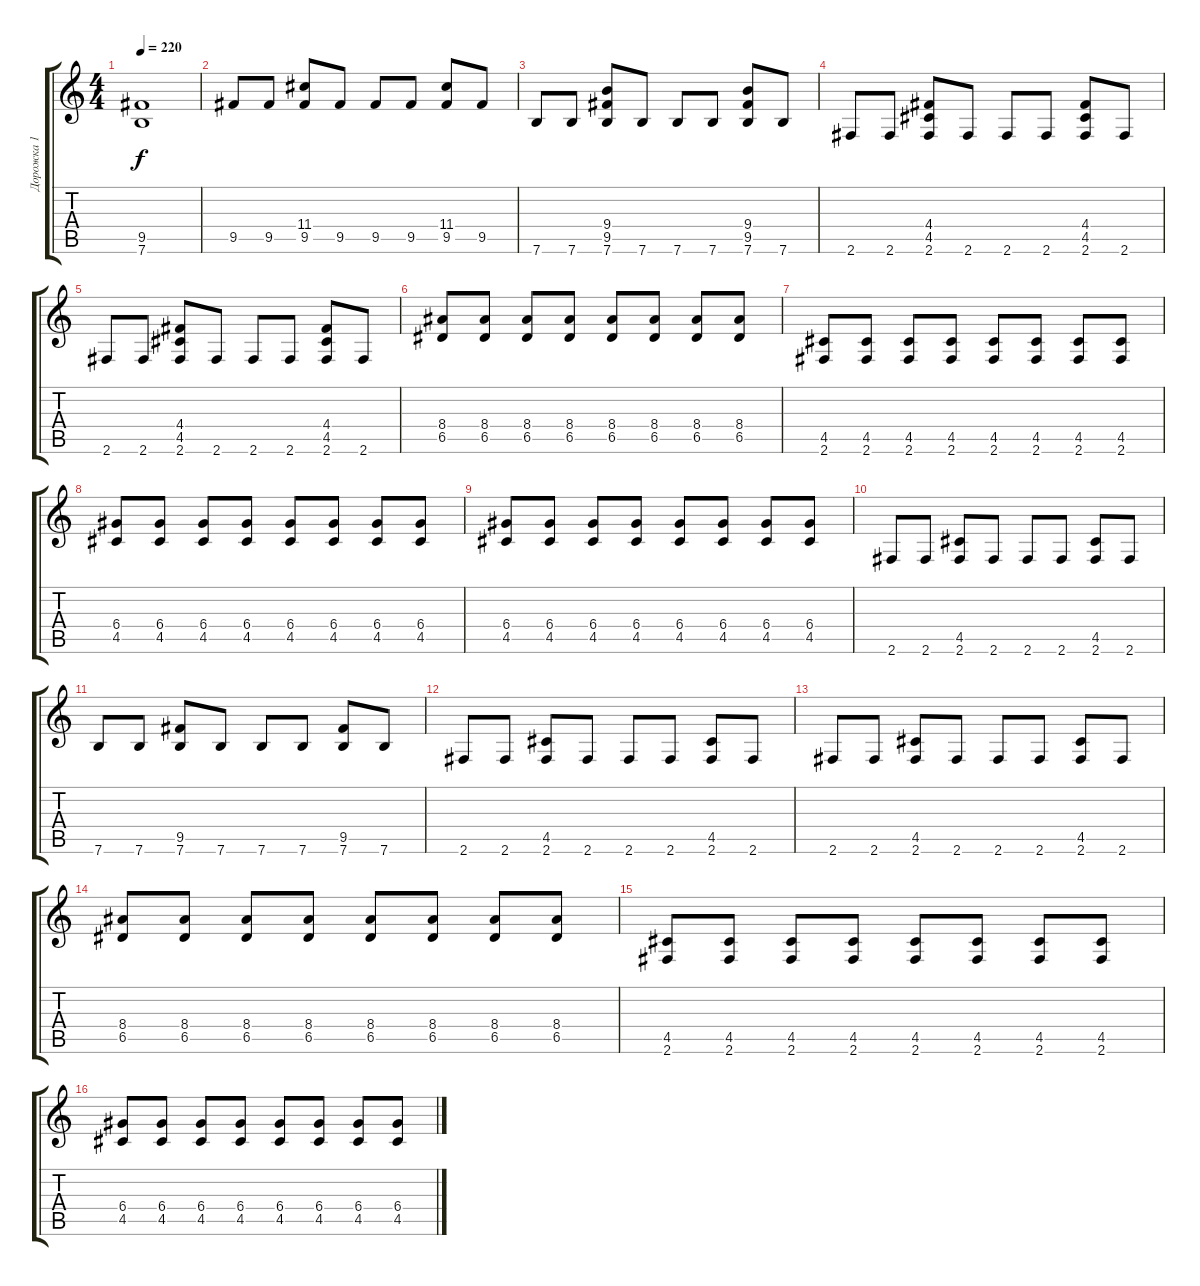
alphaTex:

\track ("Дорожка 1" "Дорожка 1") {instrument overdrivenguitar}
\staff {score tabs}
\tuning (E4 B3 G3 D3 A2 E2) {hide}
\ts (4 4)
\tempo 220
\clef g2
\ks c
(9.5{t} 7.6{t}).1{dy f} |
9.5.8 9.5.8 (11.4 9.5).8 9.5.8 9.5.8 9.5.8 (11.4 9.5).8 9.5.8 |
7.6.8 7.6.8 (9.4 9.5 7.6).8 7.6.8 7.6.8 7.6.8 (9.4 9.5 7.6).8 7.6.8 |
2.6.8 2.6.8 (4.4 4.5 2.6).8 2.6.8 2.6.8 2.6.8 (4.4 4.5 2.6).8 2.6.8 |
2.6.8 2.6.8 (4.4 4.5 2.6).8 2.6.8 2.6.8 2.6.8 (4.4 4.5 2.6).8 2.6.8 |
(8.4 6.5).8 (8.4 6.5).8 (8.4 6.5).8 (8.4 6.5).8 (8.4 6.5).8 (8.4 6.5).8 (8.4 6.5).8 (8.4 6.5).8 |
(4.5 2.6).8 (4.5 2.6).8 (4.5 2.6).8 (4.5 2.6).8 (4.5 2.6).8 (4.5 2.6).8 (4.5 2.6).8 (4.5 2.6).8 |
(6.4 4.5).8 (6.4 4.5).8 (6.4 4.5).8 (6.4 4.5).8 (6.4 4.5).8 (6.4 4.5).8 (6.4 4.5).8 (6.4 4.5).8 |
(6.4 4.5).8 (6.4 4.5).8 (6.4 4.5).8 (6.4 4.5).8 (6.4 4.5).8 (6.4 4.5).8 (6.4 4.5).8 (6.4 4.5).8 |
2.6.8 2.6.8 (4.5 2.6).8 2.6.8 2.6.8 2.6.8 (4.5 2.6).8 2.6.8 |
7.6.8 7.6.8 (9.5 7.6).8 7.6.8 7.6.8 7.6.8 (9.5 7.6).8 7.6.8 |
2.6.8 2.6.8 (4.5 2.6).8 2.6.8 2.6.8 2.6.8 (4.5 2.6).8 2.6.8 |
2.6.8 2.6.8 (4.5 2.6).8 2.6.8 2.6.8 2.6.8 (4.5 2.6).8 2.6.8 |
(8.4 6.5).8 (8.4 6.5).8 (8.4 6.5).8 (8.4 6.5).8 (8.4 6.5).8 (8.4 6.5).8 (8.4 6.5).8 (8.4 6.5).8 |
(4.5 2.6).8 (4.5 2.6).8 (4.5 2.6).8 (4.5 2.6).8 (4.5 2.6).8 (4.5 2.6).8 (4.5 2.6).8 (4.5 2.6).8 |
(6.4 4.5).8 (6.4 4.5).8 (6.4 4.5).8 (6.4 4.5).8 (6.4 4.5).8 (6.4 4.5).8 (6.4 4.5).8 (6.4 4.5).8
